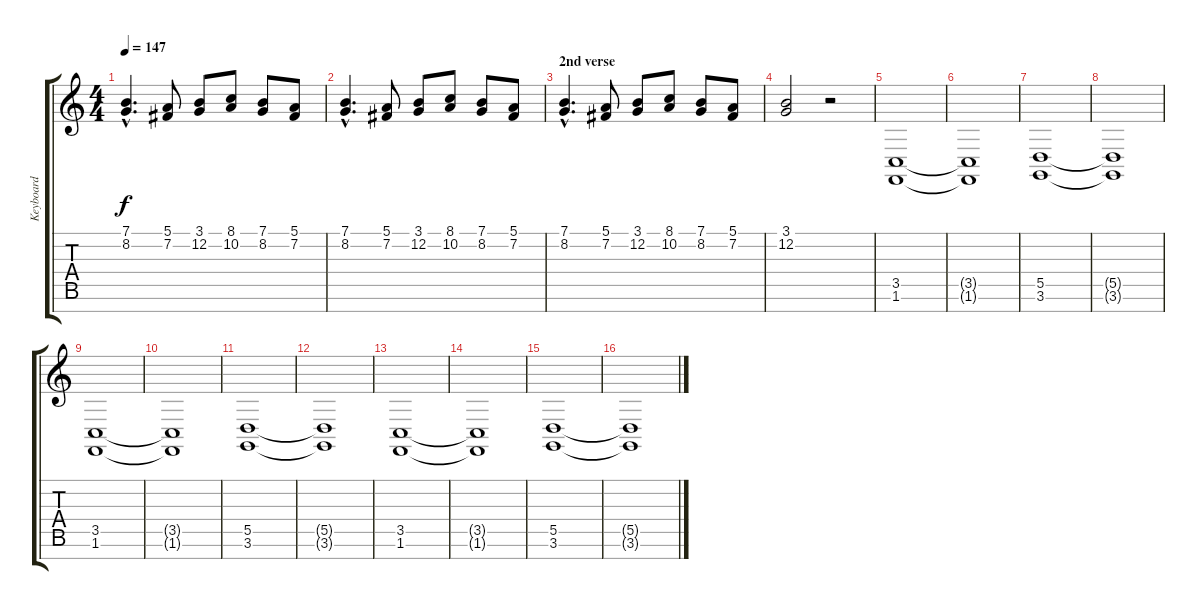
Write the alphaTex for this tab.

\track ("Keyboard" "Keyboard") {instrument stringensemble1}
\staff {score tabs}
\tuning (E4 B3 G3 D3 A2 E2 B1) {hide}
\ts (4 4)
\tempo 147
\clef g2
\ks c
(7.1{hac} 8.2{hac}).4{d dy f volume 16} (5.1 7.2).8 (3.1 12.2).8 (8.1 10.2).8 (7.1 8.2).8 (5.1 7.2).8 |
(7.1{hac} 8.2{hac}).4{d} (5.1 7.2).8 (3.1 12.2).8 (8.1 10.2).8 (7.1 8.2).8 (5.1 7.2).8 |
\section ("" "2nd verse")
(7.1{hac} 8.2{hac}).4{d} (5.1 7.2).8 (3.1 12.2).8 (8.1 10.2).8 (7.1 8.2).8 (5.1 7.2).8 |
(3.1 12.2).2 r.2 |
(3.5 1.6).1{volume 10} |
(3.5{t} 1.6{t}).1 |
(5.5 3.6).1 |
(5.5{t} 3.6{t}).1 |
(3.5 1.6).1 |
(3.5{t} 1.6{t}).1 |
(5.5 3.6).1 |
(5.5{t} 3.6{t}).1 |
(3.5 1.6).1 |
(3.5{t} 1.6{t}).1 |
(5.5 3.6).1 |
(5.5{t} 3.6{t}).1
